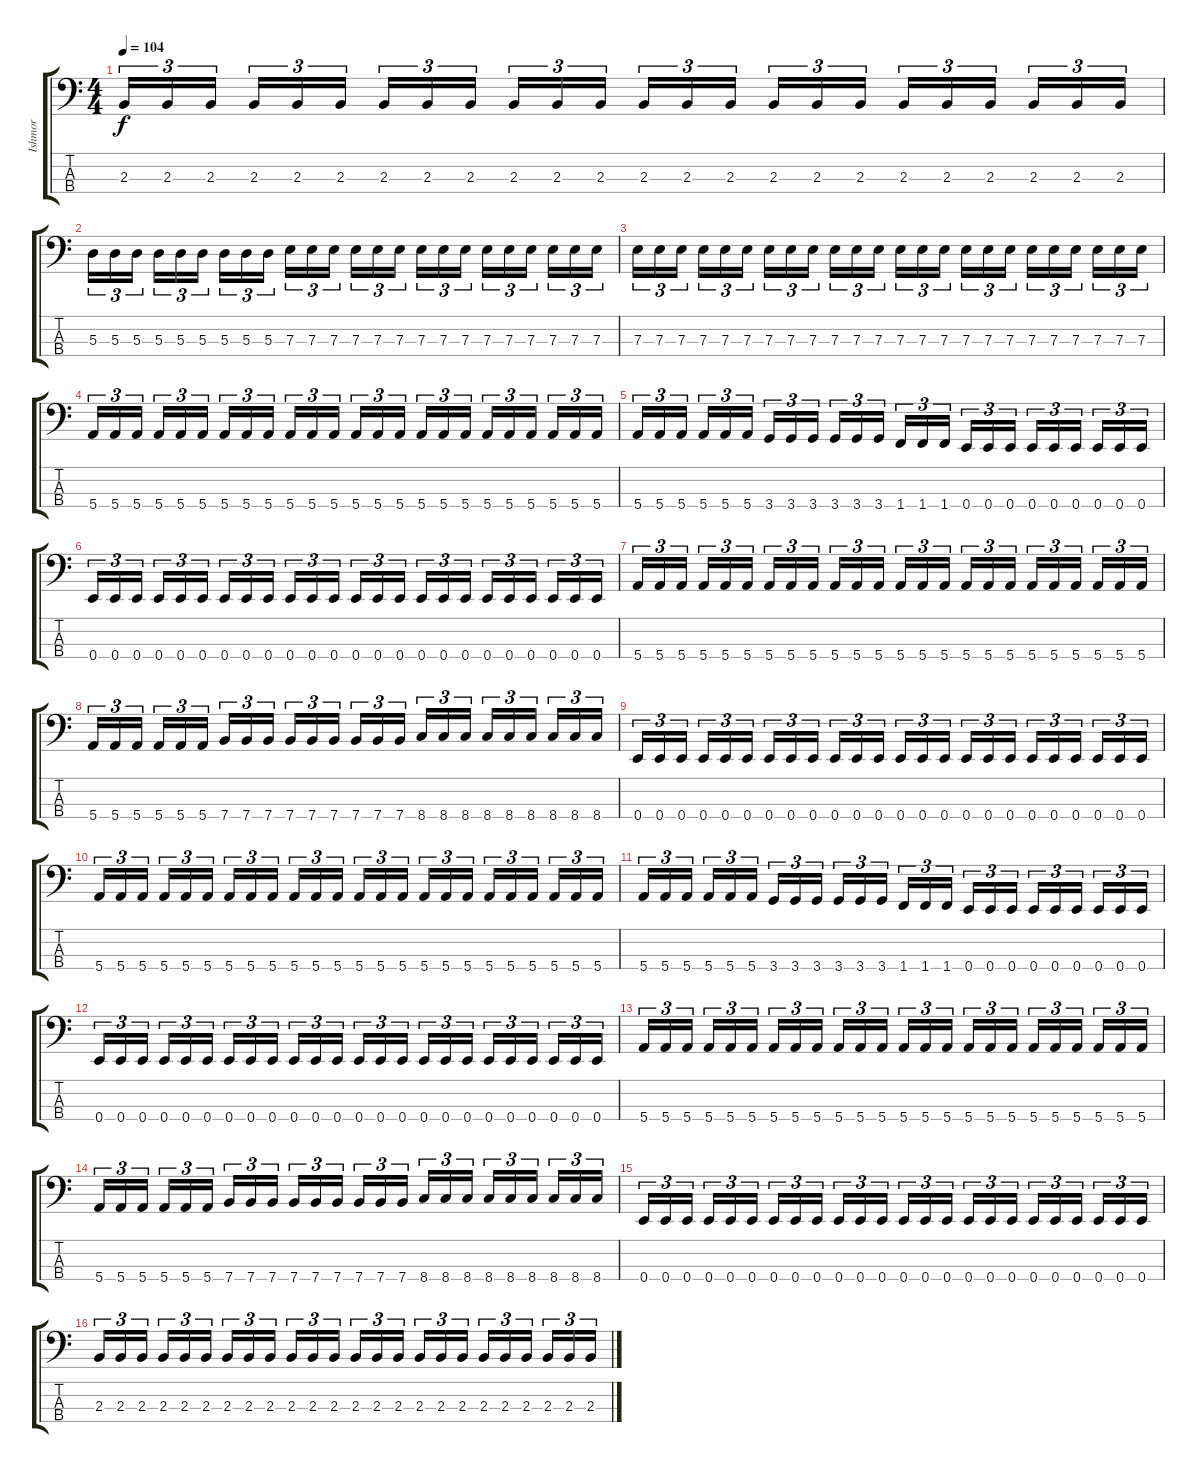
\track ("Ishmor" "Ishmor") {instrument electricbasspick}
\staff {score tabs}
\tuning (G2 D2 A1 E1) {hide}
\ts (4 4)
\tempo 104
\clef f4
\ks c
2.3.16{tu (3 2) dy f} 2.3.16{tu (3 2)} 2.3.16{tu (3 2)} 2.3.16{tu (3 2)} 2.3.16{tu (3 2)} 2.3.16{tu (3 2)} 2.3.16{tu (3 2)} 2.3.16{tu (3 2)} 2.3.16{tu (3 2)} 2.3.16{tu (3 2)} 2.3.16{tu (3 2)} 2.3.16{tu (3 2)} 2.3.16{tu (3 2)} 2.3.16{tu (3 2)} 2.3.16{tu (3 2)} 2.3.16{tu (3 2)} 2.3.16{tu (3 2)} 2.3.16{tu (3 2)} 2.3.16{tu (3 2)} 2.3.16{tu (3 2)} 2.3.16{tu (3 2)} 2.3.16{tu (3 2)} 2.3.16{tu (3 2)} 2.3.16{tu (3 2)} |
5.3.16{tu (3 2)} 5.3.16{tu (3 2)} 5.3.16{tu (3 2)} 5.3.16{tu (3 2)} 5.3.16{tu (3 2)} 5.3.16{tu (3 2)} 5.3.16{tu (3 2)} 5.3.16{tu (3 2)} 5.3.16{tu (3 2)} 7.3.16{tu (3 2)} 7.3.16{tu (3 2)} 7.3.16{tu (3 2)} 7.3.16{tu (3 2)} 7.3.16{tu (3 2)} 7.3.16{tu (3 2)} 7.3.16{tu (3 2)} 7.3.16{tu (3 2)} 7.3.16{tu (3 2)} 7.3.16{tu (3 2)} 7.3.16{tu (3 2)} 7.3.16{tu (3 2)} 7.3.16{tu (3 2)} 7.3.16{tu (3 2)} 7.3.16{tu (3 2)} |
7.3.16{tu (3 2)} 7.3.16{tu (3 2)} 7.3.16{tu (3 2)} 7.3.16{tu (3 2)} 7.3.16{tu (3 2)} 7.3.16{tu (3 2)} 7.3.16{tu (3 2)} 7.3.16{tu (3 2)} 7.3.16{tu (3 2)} 7.3.16{tu (3 2)} 7.3.16{tu (3 2)} 7.3.16{tu (3 2)} 7.3.16{tu (3 2)} 7.3.16{tu (3 2)} 7.3.16{tu (3 2)} 7.3.16{tu (3 2)} 7.3.16{tu (3 2)} 7.3.16{tu (3 2)} 7.3.16{tu (3 2)} 7.3.16{tu (3 2)} 7.3.16{tu (3 2)} 7.3.16{tu (3 2)} 7.3.16{tu (3 2)} 7.3.16{tu (3 2)} |
5.4.16{tu (3 2)} 5.4.16{tu (3 2)} 5.4.16{tu (3 2)} 5.4.16{tu (3 2)} 5.4.16{tu (3 2)} 5.4.16{tu (3 2)} 5.4.16{tu (3 2)} 5.4.16{tu (3 2)} 5.4.16{tu (3 2)} 5.4.16{tu (3 2)} 5.4.16{tu (3 2)} 5.4.16{tu (3 2)} 5.4.16{tu (3 2)} 5.4.16{tu (3 2)} 5.4.16{tu (3 2)} 5.4.16{tu (3 2)} 5.4.16{tu (3 2)} 5.4.16{tu (3 2)} 5.4.16{tu (3 2)} 5.4.16{tu (3 2)} 5.4.16{tu (3 2)} 5.4.16{tu (3 2)} 5.4.16{tu (3 2)} 5.4.16{tu (3 2)} |
5.4.16{tu (3 2)} 5.4.16{tu (3 2)} 5.4.16{tu (3 2)} 5.4.16{tu (3 2)} 5.4.16{tu (3 2)} 5.4.16{tu (3 2)} 3.4.16{tu (3 2)} 3.4.16{tu (3 2)} 3.4.16{tu (3 2)} 3.4.16{tu (3 2)} 3.4.16{tu (3 2)} 3.4.16{tu (3 2)} 1.4.16{tu (3 2)} 1.4.16{tu (3 2)} 1.4.16{tu (3 2)} 0.4.16{tu (3 2)} 0.4.16{tu (3 2)} 0.4.16{tu (3 2)} 0.4.16{tu (3 2)} 0.4.16{tu (3 2)} 0.4.16{tu (3 2)} 0.4.16{tu (3 2)} 0.4.16{tu (3 2)} 0.4.16{tu (3 2)} |
0.4.16{tu (3 2)} 0.4.16{tu (3 2)} 0.4.16{tu (3 2)} 0.4.16{tu (3 2)} 0.4.16{tu (3 2)} 0.4.16{tu (3 2)} 0.4.16{tu (3 2)} 0.4.16{tu (3 2)} 0.4.16{tu (3 2)} 0.4.16{tu (3 2)} 0.4.16{tu (3 2)} 0.4.16{tu (3 2)} 0.4.16{tu (3 2)} 0.4.16{tu (3 2)} 0.4.16{tu (3 2)} 0.4.16{tu (3 2)} 0.4.16{tu (3 2)} 0.4.16{tu (3 2)} 0.4.16{tu (3 2)} 0.4.16{tu (3 2)} 0.4.16{tu (3 2)} 0.4.16{tu (3 2)} 0.4.16{tu (3 2)} 0.4.16{tu (3 2)} |
5.4.16{tu (3 2)} 5.4.16{tu (3 2)} 5.4.16{tu (3 2)} 5.4.16{tu (3 2)} 5.4.16{tu (3 2)} 5.4.16{tu (3 2)} 5.4.16{tu (3 2)} 5.4.16{tu (3 2)} 5.4.16{tu (3 2)} 5.4.16{tu (3 2)} 5.4.16{tu (3 2)} 5.4.16{tu (3 2)} 5.4.16{tu (3 2)} 5.4.16{tu (3 2)} 5.4.16{tu (3 2)} 5.4.16{tu (3 2)} 5.4.16{tu (3 2)} 5.4.16{tu (3 2)} 5.4.16{tu (3 2)} 5.4.16{tu (3 2)} 5.4.16{tu (3 2)} 5.4.16{tu (3 2)} 5.4.16{tu (3 2)} 5.4.16{tu (3 2)} |
5.4.16{tu (3 2)} 5.4.16{tu (3 2)} 5.4.16{tu (3 2)} 5.4.16{tu (3 2)} 5.4.16{tu (3 2)} 5.4.16{tu (3 2)} 7.4.16{tu (3 2)} 7.4.16{tu (3 2)} 7.4.16{tu (3 2)} 7.4.16{tu (3 2)} 7.4.16{tu (3 2)} 7.4.16{tu (3 2)} 7.4.16{tu (3 2)} 7.4.16{tu (3 2)} 7.4.16{tu (3 2)} 8.4.16{tu (3 2)} 8.4.16{tu (3 2)} 8.4.16{tu (3 2)} 8.4.16{tu (3 2)} 8.4.16{tu (3 2)} 8.4.16{tu (3 2)} 8.4.16{tu (3 2)} 8.4.16{tu (3 2)} 8.4.16{tu (3 2)} |
0.4.16{tu (3 2)} 0.4.16{tu (3 2)} 0.4.16{tu (3 2)} 0.4.16{tu (3 2)} 0.4.16{tu (3 2)} 0.4.16{tu (3 2)} 0.4.16{tu (3 2)} 0.4.16{tu (3 2)} 0.4.16{tu (3 2)} 0.4.16{tu (3 2)} 0.4.16{tu (3 2)} 0.4.16{tu (3 2)} 0.4.16{tu (3 2)} 0.4.16{tu (3 2)} 0.4.16{tu (3 2)} 0.4.16{tu (3 2)} 0.4.16{tu (3 2)} 0.4.16{tu (3 2)} 0.4.16{tu (3 2)} 0.4.16{tu (3 2)} 0.4.16{tu (3 2)} 0.4.16{tu (3 2)} 0.4.16{tu (3 2)} 0.4.16{tu (3 2)} |
5.4.16{tu (3 2)} 5.4.16{tu (3 2)} 5.4.16{tu (3 2)} 5.4.16{tu (3 2)} 5.4.16{tu (3 2)} 5.4.16{tu (3 2)} 5.4.16{tu (3 2)} 5.4.16{tu (3 2)} 5.4.16{tu (3 2)} 5.4.16{tu (3 2)} 5.4.16{tu (3 2)} 5.4.16{tu (3 2)} 5.4.16{tu (3 2)} 5.4.16{tu (3 2)} 5.4.16{tu (3 2)} 5.4.16{tu (3 2)} 5.4.16{tu (3 2)} 5.4.16{tu (3 2)} 5.4.16{tu (3 2)} 5.4.16{tu (3 2)} 5.4.16{tu (3 2)} 5.4.16{tu (3 2)} 5.4.16{tu (3 2)} 5.4.16{tu (3 2)} |
5.4.16{tu (3 2)} 5.4.16{tu (3 2)} 5.4.16{tu (3 2)} 5.4.16{tu (3 2)} 5.4.16{tu (3 2)} 5.4.16{tu (3 2)} 3.4.16{tu (3 2)} 3.4.16{tu (3 2)} 3.4.16{tu (3 2)} 3.4.16{tu (3 2)} 3.4.16{tu (3 2)} 3.4.16{tu (3 2)} 1.4.16{tu (3 2)} 1.4.16{tu (3 2)} 1.4.16{tu (3 2)} 0.4.16{tu (3 2)} 0.4.16{tu (3 2)} 0.4.16{tu (3 2)} 0.4.16{tu (3 2)} 0.4.16{tu (3 2)} 0.4.16{tu (3 2)} 0.4.16{tu (3 2)} 0.4.16{tu (3 2)} 0.4.16{tu (3 2)} |
0.4.16{tu (3 2)} 0.4.16{tu (3 2)} 0.4.16{tu (3 2)} 0.4.16{tu (3 2)} 0.4.16{tu (3 2)} 0.4.16{tu (3 2)} 0.4.16{tu (3 2)} 0.4.16{tu (3 2)} 0.4.16{tu (3 2)} 0.4.16{tu (3 2)} 0.4.16{tu (3 2)} 0.4.16{tu (3 2)} 0.4.16{tu (3 2)} 0.4.16{tu (3 2)} 0.4.16{tu (3 2)} 0.4.16{tu (3 2)} 0.4.16{tu (3 2)} 0.4.16{tu (3 2)} 0.4.16{tu (3 2)} 0.4.16{tu (3 2)} 0.4.16{tu (3 2)} 0.4.16{tu (3 2)} 0.4.16{tu (3 2)} 0.4.16{tu (3 2)} |
5.4.16{tu (3 2)} 5.4.16{tu (3 2)} 5.4.16{tu (3 2)} 5.4.16{tu (3 2)} 5.4.16{tu (3 2)} 5.4.16{tu (3 2)} 5.4.16{tu (3 2)} 5.4.16{tu (3 2)} 5.4.16{tu (3 2)} 5.4.16{tu (3 2)} 5.4.16{tu (3 2)} 5.4.16{tu (3 2)} 5.4.16{tu (3 2)} 5.4.16{tu (3 2)} 5.4.16{tu (3 2)} 5.4.16{tu (3 2)} 5.4.16{tu (3 2)} 5.4.16{tu (3 2)} 5.4.16{tu (3 2)} 5.4.16{tu (3 2)} 5.4.16{tu (3 2)} 5.4.16{tu (3 2)} 5.4.16{tu (3 2)} 5.4.16{tu (3 2)} |
5.4.16{tu (3 2)} 5.4.16{tu (3 2)} 5.4.16{tu (3 2)} 5.4.16{tu (3 2)} 5.4.16{tu (3 2)} 5.4.16{tu (3 2)} 7.4.16{tu (3 2)} 7.4.16{tu (3 2)} 7.4.16{tu (3 2)} 7.4.16{tu (3 2)} 7.4.16{tu (3 2)} 7.4.16{tu (3 2)} 7.4.16{tu (3 2)} 7.4.16{tu (3 2)} 7.4.16{tu (3 2)} 8.4.16{tu (3 2)} 8.4.16{tu (3 2)} 8.4.16{tu (3 2)} 8.4.16{tu (3 2)} 8.4.16{tu (3 2)} 8.4.16{tu (3 2)} 8.4.16{tu (3 2)} 8.4.16{tu (3 2)} 8.4.16{tu (3 2)} |
0.4.16{tu (3 2)} 0.4.16{tu (3 2)} 0.4.16{tu (3 2)} 0.4.16{tu (3 2)} 0.4.16{tu (3 2)} 0.4.16{tu (3 2)} 0.4.16{tu (3 2)} 0.4.16{tu (3 2)} 0.4.16{tu (3 2)} 0.4.16{tu (3 2)} 0.4.16{tu (3 2)} 0.4.16{tu (3 2)} 0.4.16{tu (3 2)} 0.4.16{tu (3 2)} 0.4.16{tu (3 2)} 0.4.16{tu (3 2)} 0.4.16{tu (3 2)} 0.4.16{tu (3 2)} 0.4.16{tu (3 2)} 0.4.16{tu (3 2)} 0.4.16{tu (3 2)} 0.4.16{tu (3 2)} 0.4.16{tu (3 2)} 0.4.16{tu (3 2)} |
2.3.16{tu (3 2)} 2.3.16{tu (3 2)} 2.3.16{tu (3 2)} 2.3.16{tu (3 2)} 2.3.16{tu (3 2)} 2.3.16{tu (3 2)} 2.3.16{tu (3 2)} 2.3.16{tu (3 2)} 2.3.16{tu (3 2)} 2.3.16{tu (3 2)} 2.3.16{tu (3 2)} 2.3.16{tu (3 2)} 2.3.16{tu (3 2)} 2.3.16{tu (3 2)} 2.3.16{tu (3 2)} 2.3.16{tu (3 2)} 2.3.16{tu (3 2)} 2.3.16{tu (3 2)} 2.3.16{tu (3 2)} 2.3.16{tu (3 2)} 2.3.16{tu (3 2)} 2.3.16{tu (3 2)} 2.3.16{tu (3 2)} 2.3.16{tu (3 2)}
